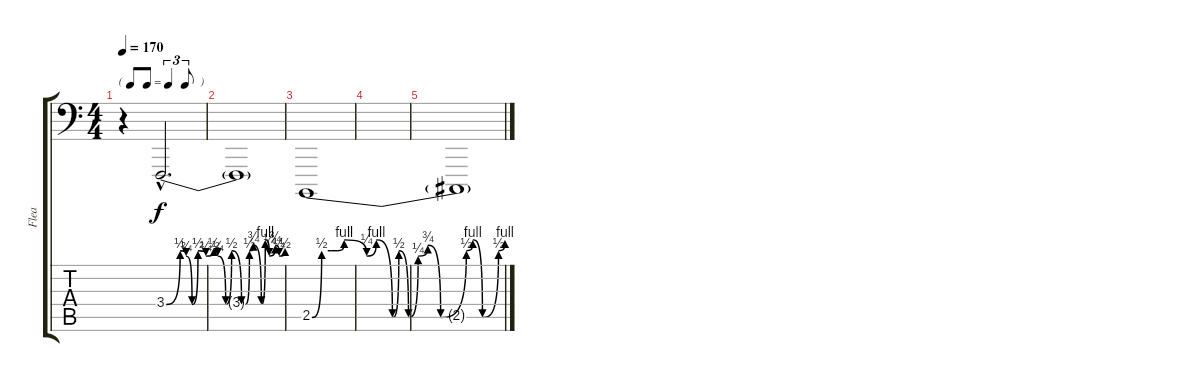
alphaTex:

\track ("Flea" "Flea") {instrument trumpet}
\staff {score tabs}
\tuning (E2 B1 G1 D1 A0 E0) {hide}
\ts (4 4)
\tf triplet8th
\tempo 170
\clef f4
\ks c
r.4{dy f} 3.4{be (custom 0 0 7 2 10 1 13 0 16 2 20 1 24 2 26 1 30 0 33 2 38 0 40 0 42 2 44 3 48 0 50 4 52 1 55 3 57 1 60 2) hac}.2{d} |
3.4{t}.1 |
2.5{be (custom 0 0 3 2 6 2 8 2 10 4 17 1 20 4 25 0 27 2 30 0 33 1 36 3 40 0 48 2 50 4 53 0 58 2 60 4)}.1 |
|
2.5{t}.1
